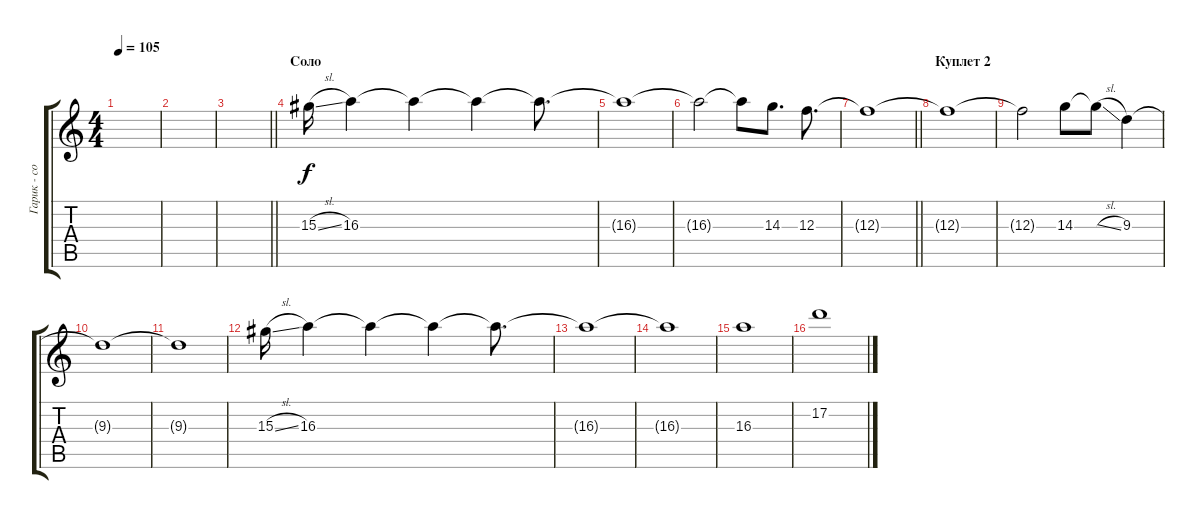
\track ("Гарик - соло-гитара" "Гарик - со") {instrument overdrivenguitar}
\staff {score tabs}
\tuning (D4 A3 F3 C3 G2 C2) {hide}
\ts (4 4)
\tempo 105
\clef g2
\ks c
|
|
\barLineRight lightlight
|
\section ("" "Соло")
15.3{sl}.16 16.3.4 16.3{t}.4 16.3{t}.4 16.3{t}.8{d} |
16.3{t}.1 |
16.3{t}.2 16.3{t}.8 14.3.8{d} 12.3.8{d} |
\barLineRight lightlight
12.3{t}.1 |
\section ("" "Куплет 2")
12.3{t}.1 |
12.3{t}.2 14.3.8 14.3{sl t}.8 9.3.4 |
9.3{t}.1 |
9.3{t}.1 |
15.3{sl}.16 16.3.4 16.3{t}.4 16.3{t}.4 16.3{t}.8{d} |
16.3{t}.1 |
16.3{t}.1 |
16.3.1 |
17.2.1
